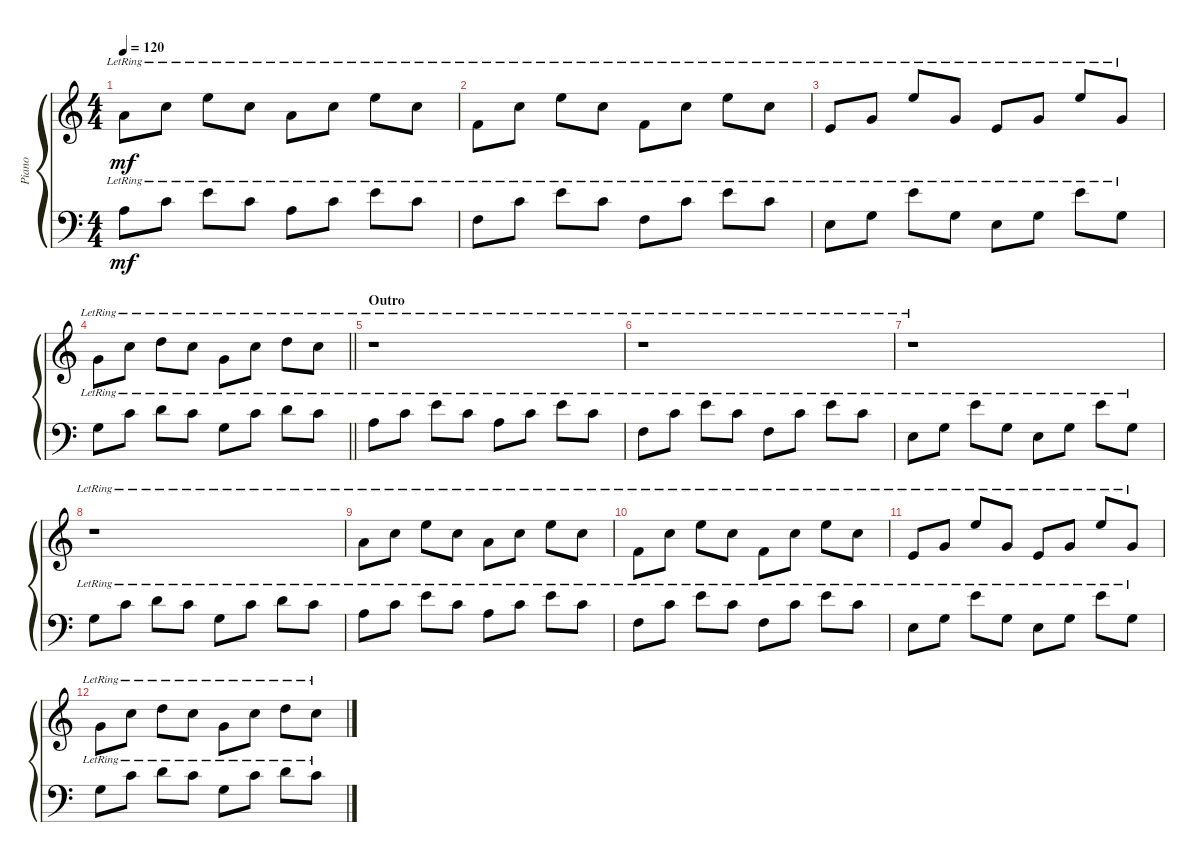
\defaultSystemsLayout 4
\bracketExtendMode groupsimilarinstruments
\otherSystemsTrackNameOrientation horizontal
\track ("Piano" "Piano") {multiBarRest instrument acousticgrandpiano}
\staff {score}
\tuning (E4 B3 G3 D3 A2 E2)
\ts (4 4)
\tempo 120
\clef g2
\ks c
14.3{lr}.8{dy mf beam Down} 13.2{lr}.8{beam Down} 12.1{lr}.8{beam Down} 13.2{lr}.8{beam Down} 14.3{lr}.8{beam Down} 13.2{lr}.8{beam Down} 12.1{lr}.8{beam Down} 13.2{lr}.8{beam Down} |
15.4{lr}.8{beam Down} 17.3{lr}.8{beam Down} 17.2{lr}.8{beam Down} 17.3{lr}.8{beam Down} 15.4{lr}.8{beam Down} 17.3{lr}.8{beam Down} 17.2{lr}.8{beam Down} 17.3{lr}.8{beam Down} |
14.4{lr}.8{beam Up} 12.3{lr}.8{beam Up} 12.1{lr}.8{beam Up} 12.3{lr}.8{beam Up} 14.4{lr}.8{beam Up} 12.3{lr}.8{beam Up} 12.1{lr}.8{beam Up} 12.3{lr}.8{beam Up} |
\barLineRight lightlight
12.3{lr}.8{beam Down} 13.2{lr}.8{beam Down} 10.1{lr}.8{beam Down} 8.1{lr}.8{beam Down} 8.2{lr}.8{beam Down} 8.1{lr}.8{beam Down} 10.1{lr}.8{beam Down} 8.1{lr}.8{beam Down} |
\section ("" "Outro")
r.1{beam Down} |
r.1{beam Down} |
r.1{beam Down} |
r.1{beam Down} |
14.3{lr}.8{beam Down} 13.2{lr}.8{beam Down} 12.1{lr}.8{beam Down} 13.2{lr}.8{beam Down} 14.3{lr}.8{beam Down} 13.2{lr}.8{beam Down} 12.1{lr}.8{beam Down} 13.2{lr}.8{beam Down} |
15.4{lr}.8{beam Down} 17.3{lr}.8{beam Down} 17.2{lr}.8{beam Down} 17.3{lr}.8{beam Down} 15.4{lr}.8{beam Down} 17.3{lr}.8{beam Down} 17.2{lr}.8{beam Down} 17.3{lr}.8{beam Down} |
14.4{lr}.8{beam Up} 12.3{lr}.8{beam Up} 12.1{lr}.8{beam Up} 12.3{lr}.8{beam Up} 14.4{lr}.8{beam Up} 12.3{lr}.8{beam Up} 12.1{lr}.8{beam Up} 12.3{lr}.8{beam Up} |
12.3{lr}.8{beam Down} 13.2{lr}.8{beam Down} 10.1{lr}.8{beam Down} 8.1{lr}.8{beam Down} 8.2{lr}.8{beam Down} 8.1{lr}.8{beam Down} 10.1{lr}.8{beam Down} 8.1{lr}.8{beam Down} |
|
|
\staff {score}
\tuning (G2 D2 A1 E1)
\clef f4
\ottava regular
\simile none
\ks c
24.3{lr}.8{dy mf beam Down} 22.2{lr}.8{beam Down} 21.1{lr}.8{beam Down} 22.2{lr}.8{beam Down} 24.3{lr}.8{beam Down} 22.2{lr}.8{beam Down} 21.1{lr}.8{beam Down} 22.2{lr}.8{beam Down} |
20.3{lr}.8{beam Down} 22.2{lr}.8{beam Down} 21.1{lr}.8{beam Down} 22.2{lr}.8{beam Down} 20.3{lr}.8{beam Down} 22.2{lr}.8{beam Down} 21.1{lr}.8{beam Down} 22.2{lr}.8{beam Down} |
24.4{lr}.8{beam Down} 22.3{lr}.8{beam Down} 21.1{lr}.8{beam Down} 22.3{lr}.8{beam Down} 24.4{lr}.8{beam Down} 22.3{lr}.8{beam Down} 21.1{lr}.8{beam Down} 17.2{lr}.8{beam Down} |
\barLineRight lightlight
17.2{lr}.8{beam Down} 17.1{lr}.8{beam Down} 19.1{lr}.8{beam Down} 17.1{lr}.8{beam Down} 17.2{lr}.8{beam Down} 17.1{lr}.8{beam Down} 19.1{lr}.8{beam Down} 22.2{lr}.8{beam Down} |
24.3{lr}.8{beam Down} 22.2{lr}.8{beam Down} 21.1{lr}.8{beam Down} 22.2{lr}.8{beam Down} 24.3{lr}.8{beam Down} 22.2{lr}.8{beam Down} 21.1{lr}.8{beam Down} 22.2{lr}.8{beam Down} |
20.3{lr}.8{beam Down} 22.2{lr}.8{beam Down} 21.1{lr}.8{beam Down} 22.2{lr}.8{beam Down} 20.3{lr}.8{beam Down} 22.2{lr}.8{beam Down} 21.1{lr}.8{beam Down} 22.2{lr}.8{beam Down} |
24.4{lr}.8{beam Down} 22.3{lr}.8{beam Down} 21.1{lr}.8{beam Down} 22.3{lr}.8{beam Down} 24.4{lr}.8{beam Down} 22.3{lr}.8{beam Down} 21.1{lr}.8{beam Down} 17.2{lr}.8{beam Down} |
17.2{lr}.8{beam Down} 17.1{lr}.8{beam Down} 19.1{lr}.8{beam Down} 17.1{lr}.8{beam Down} 17.2{lr}.8{beam Down} 17.1{lr}.8{beam Down} 19.1{lr}.8{beam Down} 22.2{lr}.8{beam Down} |
24.3{lr}.8{beam Down} 22.2{lr}.8{beam Down} 21.1{lr}.8{beam Down} 22.2{lr}.8{beam Down} 24.3{lr}.8{beam Down} 22.2{lr}.8{beam Down} 21.1{lr}.8{beam Down} 22.2{lr}.8{beam Down} |
20.3{lr}.8{beam Down} 22.2{lr}.8{beam Down} 21.1{lr}.8{beam Down} 22.2{lr}.8{beam Down} 20.3{lr}.8{beam Down} 22.2{lr}.8{beam Down} 21.1{lr}.8{beam Down} 22.2{lr}.8{beam Down} |
24.4{lr}.8{beam Down} 22.3{lr}.8{beam Down} 21.1{lr}.8{beam Down} 22.3{lr}.8{beam Down} 24.4{lr}.8{beam Down} 22.3{lr}.8{beam Down} 21.1{lr}.8{beam Down} 17.2{lr}.8{beam Down} |
17.2{lr}.8{beam Down} 17.1{lr}.8{beam Down} 19.1{lr}.8{beam Down} 17.1{lr}.8{beam Down} 17.2{lr}.8{beam Down} 17.1{lr}.8{beam Down} 19.1{lr}.8{beam Down} 17.1{lr}.8{beam Down} |
|
|
